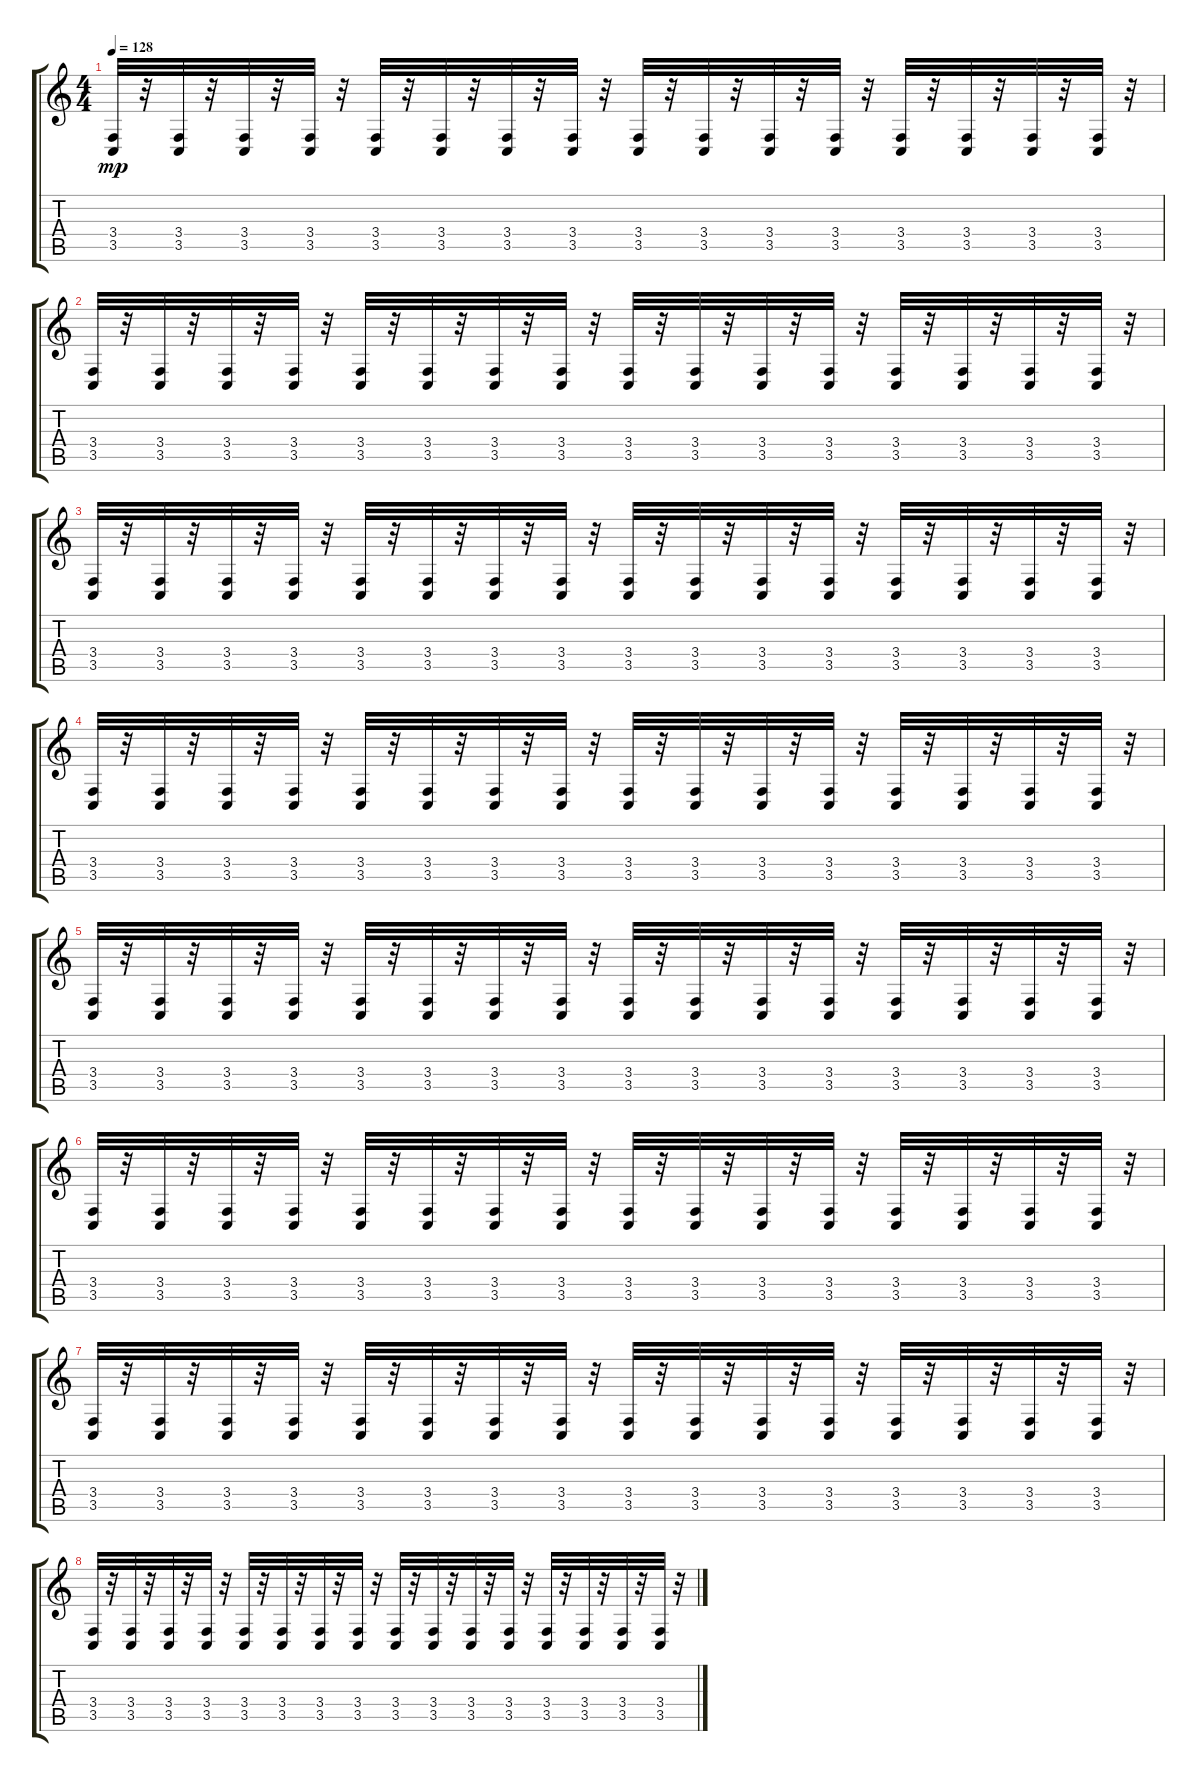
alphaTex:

\track "" {instrument clavinet}
\staff {score tabs}
\tuning (E4 B3 G3 D3 A2 E2) {hide}
\ts (4 4)
\tempo 128
\clef g2
\ks c
(3.4 3.5).32{dy mp} r.32 (3.4 3.5).32 r.32 (3.4 3.5).32 r.32 (3.4 3.5).32 r.32 (3.4 3.5).32 r.32 (3.4 3.5).32 r.32 (3.4 3.5).32 r.32 (3.4 3.5).32 r.32 (3.4 3.5).32 r.32 (3.4 3.5).32 r.32 (3.4 3.5).32 r.32 (3.4 3.5).32 r.32 (3.4 3.5).32 r.32 (3.4 3.5).32 r.32 (3.4 3.5).32 r.32 (3.4 3.5).32 r.32 |
(3.4 3.5).32 r.32 (3.4 3.5).32 r.32 (3.4 3.5).32 r.32 (3.4 3.5).32 r.32 (3.4 3.5).32 r.32 (3.4 3.5).32 r.32 (3.4 3.5).32 r.32 (3.4 3.5).32 r.32 (3.4 3.5).32 r.32 (3.4 3.5).32 r.32 (3.4 3.5).32 r.32 (3.4 3.5).32 r.32 (3.4 3.5).32 r.32 (3.4 3.5).32 r.32 (3.4 3.5).32 r.32 (3.4 3.5).32 r.32 |
(3.4 3.5).32 r.32 (3.4 3.5).32 r.32 (3.4 3.5).32 r.32 (3.4 3.5).32 r.32 (3.4 3.5).32 r.32 (3.4 3.5).32 r.32 (3.4 3.5).32 r.32 (3.4 3.5).32 r.32 (3.4 3.5).32 r.32 (3.4 3.5).32 r.32 (3.4 3.5).32 r.32 (3.4 3.5).32 r.32 (3.4 3.5).32 r.32 (3.4 3.5).32 r.32 (3.4 3.5).32 r.32 (3.4 3.5).32 r.32 |
(3.4 3.5).32 r.32 (3.4 3.5).32 r.32 (3.4 3.5).32 r.32 (3.4 3.5).32 r.32 (3.4 3.5).32 r.32 (3.4 3.5).32 r.32 (3.4 3.5).32 r.32 (3.4 3.5).32 r.32 (3.4 3.5).32 r.32 (3.4 3.5).32 r.32 (3.4 3.5).32 r.32 (3.4 3.5).32 r.32 (3.4 3.5).32 r.32 (3.4 3.5).32 r.32 (3.4 3.5).32 r.32 (3.4 3.5).32 r.32 |
(3.4 3.5).32 r.32 (3.4 3.5).32 r.32 (3.4 3.5).32 r.32 (3.4 3.5).32 r.32 (3.4 3.5).32 r.32 (3.4 3.5).32 r.32 (3.4 3.5).32 r.32 (3.4 3.5).32 r.32 (3.4 3.5).32 r.32 (3.4 3.5).32 r.32 (3.4 3.5).32 r.32 (3.4 3.5).32 r.32 (3.4 3.5).32 r.32 (3.4 3.5).32 r.32 (3.4 3.5).32 r.32 (3.4 3.5).32 r.32 |
(3.4 3.5).32 r.32 (3.4 3.5).32 r.32 (3.4 3.5).32 r.32 (3.4 3.5).32 r.32 (3.4 3.5).32 r.32 (3.4 3.5).32 r.32 (3.4 3.5).32 r.32 (3.4 3.5).32 r.32 (3.4 3.5).32 r.32 (3.4 3.5).32 r.32 (3.4 3.5).32 r.32 (3.4 3.5).32 r.32 (3.4 3.5).32 r.32 (3.4 3.5).32 r.32 (3.4 3.5).32 r.32 (3.4 3.5).32 r.32 |
(3.4 3.5).32 r.32 (3.4 3.5).32 r.32 (3.4 3.5).32 r.32 (3.4 3.5).32 r.32 (3.4 3.5).32 r.32 (3.4 3.5).32 r.32 (3.4 3.5).32 r.32 (3.4 3.5).32 r.32 (3.4 3.5).32 r.32 (3.4 3.5).32 r.32 (3.4 3.5).32 r.32 (3.4 3.5).32 r.32 (3.4 3.5).32 r.32 (3.4 3.5).32 r.32 (3.4 3.5).32 r.32 (3.4 3.5).32 r.32 |
(3.4 3.5).32 r.32 (3.4 3.5).32 r.32 (3.4 3.5).32 r.32 (3.4 3.5).32 r.32 (3.4 3.5).32 r.32 (3.4 3.5).32 r.32 (3.4 3.5).32 r.32 (3.4 3.5).32 r.32 (3.4 3.5).32 r.32 (3.4 3.5).32 r.32 (3.4 3.5).32 r.32 (3.4 3.5).32 r.32 (3.4 3.5).32 r.32 (3.4 3.5).32 r.32 (3.4 3.5).32 r.32 (3.4 3.5).32 r.32
